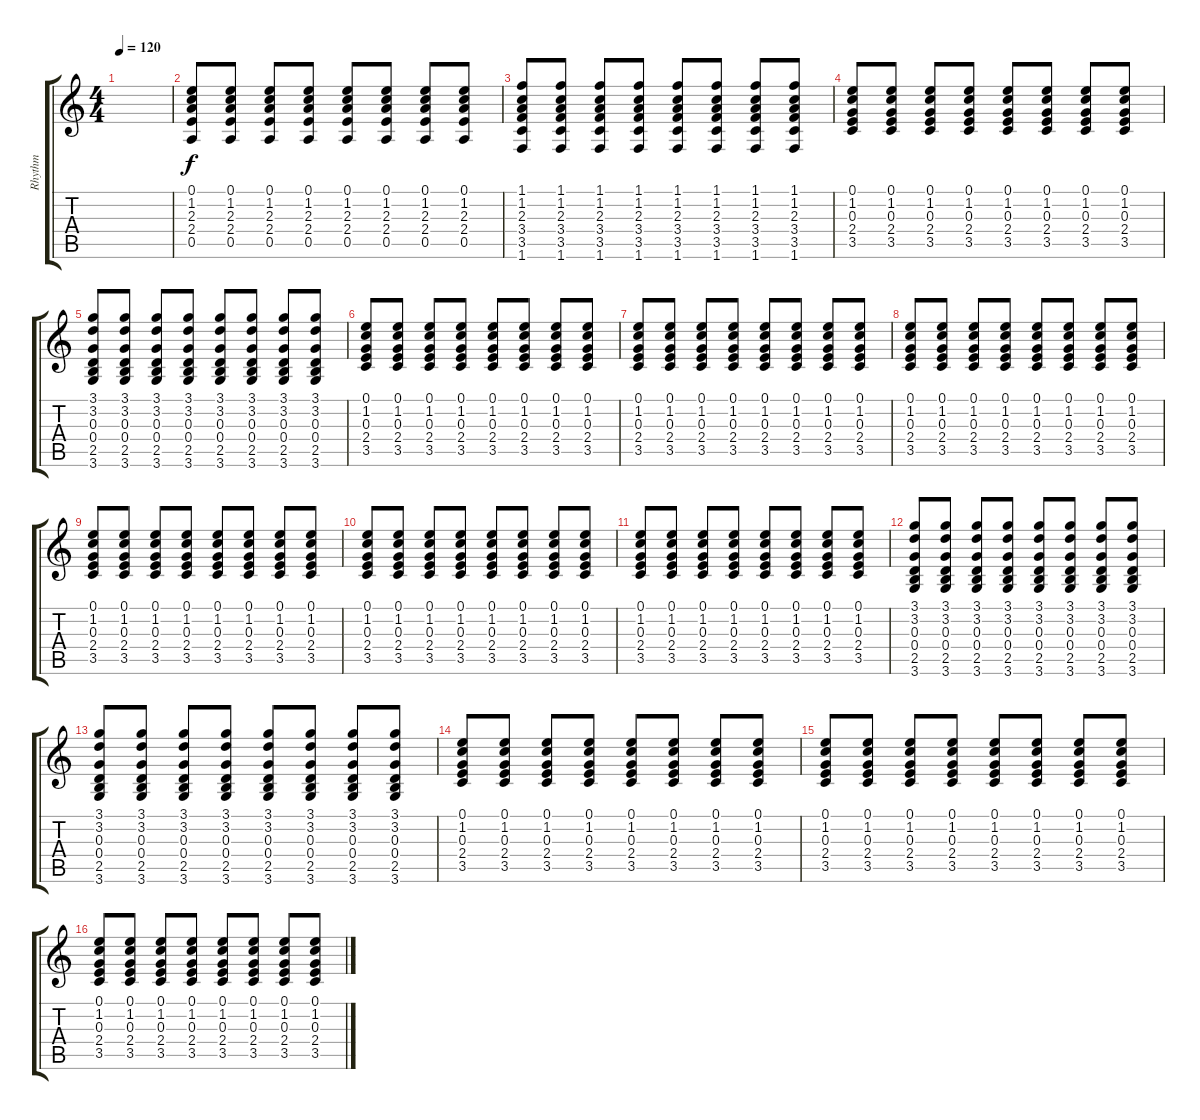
\track ("Rhythm" "Rhythm") {instrument acousticguitarsteel}
\staff {score tabs}
\tuning (E4 B3 G3 D3 A2 E2) {hide}
\ts (4 4)
\tempo 120
\clef g2
\ks c
|
(0.1 1.2 2.3 2.4 0.5).8 (0.1 1.2 2.3 2.4 0.5).8 (0.1 1.2 2.3 2.4 0.5).8 (0.1 1.2 2.3 2.4 0.5).8 (0.1 1.2 2.3 2.4 0.5).8 (0.1 1.2 2.3 2.4 0.5).8 (0.1 1.2 2.3 2.4 0.5).8 (0.1 1.2 2.3 2.4 0.5).8 |
(1.1 1.2 2.3 3.4 3.5 1.6).8 (1.1 1.2 2.3 3.4 3.5 1.6).8 (1.1 1.2 2.3 3.4 3.5 1.6).8 (1.1 1.2 2.3 3.4 3.5 1.6).8 (1.1 1.2 2.3 3.4 3.5 1.6).8 (1.1 1.2 2.3 3.4 3.5 1.6).8 (1.1 1.2 2.3 3.4 3.5 1.6).8 (1.1 1.2 2.3 3.4 3.5 1.6).8 |
(0.1 1.2 0.3 2.4 3.5).8 (0.1 1.2 0.3 2.4 3.5).8 (0.1 1.2 0.3 2.4 3.5).8 (0.1 1.2 0.3 2.4 3.5).8 (0.1 1.2 0.3 2.4 3.5).8 (0.1 1.2 0.3 2.4 3.5).8 (0.1 1.2 0.3 2.4 3.5).8 (0.1 1.2 0.3 2.4 3.5).8 |
(3.1 3.2 0.3 0.4 2.5 3.6).8 (3.1 3.2 0.3 0.4 2.5 3.6).8 (3.1 3.2 0.3 0.4 2.5 3.6).8 (3.1 3.2 0.3 0.4 2.5 3.6).8 (3.1 3.2 0.3 0.4 2.5 3.6).8 (3.1 3.2 0.3 0.4 2.5 3.6).8 (3.1 3.2 0.3 0.4 2.5 3.6).8 (3.1 3.2 0.3 0.4 2.5 3.6).8 |
(0.1 1.2 0.3 2.4 3.5).8 (0.1 1.2 0.3 2.4 3.5).8 (0.1 1.2 0.3 2.4 3.5).8 (0.1 1.2 0.3 2.4 3.5).8 (0.1 1.2 0.3 2.4 3.5).8 (0.1 1.2 0.3 2.4 3.5).8 (0.1 1.2 0.3 2.4 3.5).8 (0.1 1.2 0.3 2.4 3.5).8 |
(0.1 1.2 0.3 2.4 3.5).8 (0.1 1.2 0.3 2.4 3.5).8 (0.1 1.2 0.3 2.4 3.5).8 (0.1 1.2 0.3 2.4 3.5).8 (0.1 1.2 0.3 2.4 3.5).8 (0.1 1.2 0.3 2.4 3.5).8 (0.1 1.2 0.3 2.4 3.5).8 (0.1 1.2 0.3 2.4 3.5).8 |
(0.1 1.2 0.3 2.4 3.5).8 (0.1 1.2 0.3 2.4 3.5).8 (0.1 1.2 0.3 2.4 3.5).8 (0.1 1.2 0.3 2.4 3.5).8 (0.1 1.2 0.3 2.4 3.5).8 (0.1 1.2 0.3 2.4 3.5).8 (0.1 1.2 0.3 2.4 3.5).8 (0.1 1.2 0.3 2.4 3.5).8 |
(0.1 1.2 0.3 2.4 3.5).8 (0.1 1.2 0.3 2.4 3.5).8 (0.1 1.2 0.3 2.4 3.5).8 (0.1 1.2 0.3 2.4 3.5).8 (0.1 1.2 0.3 2.4 3.5).8 (0.1 1.2 0.3 2.4 3.5).8 (0.1 1.2 0.3 2.4 3.5).8 (0.1 1.2 0.3 2.4 3.5).8 |
(0.1 1.2 0.3 2.4 3.5).8 (0.1 1.2 0.3 2.4 3.5).8 (0.1 1.2 0.3 2.4 3.5).8 (0.1 1.2 0.3 2.4 3.5).8 (0.1 1.2 0.3 2.4 3.5).8 (0.1 1.2 0.3 2.4 3.5).8 (0.1 1.2 0.3 2.4 3.5).8 (0.1 1.2 0.3 2.4 3.5).8 |
(0.1 1.2 0.3 2.4 3.5).8 (0.1 1.2 0.3 2.4 3.5).8 (0.1 1.2 0.3 2.4 3.5).8 (0.1 1.2 0.3 2.4 3.5).8 (0.1 1.2 0.3 2.4 3.5).8 (0.1 1.2 0.3 2.4 3.5).8 (0.1 1.2 0.3 2.4 3.5).8 (0.1 1.2 0.3 2.4 3.5).8 |
(3.1 3.2 0.3 0.4 2.5 3.6).8 (3.1 3.2 0.3 0.4 2.5 3.6).8 (3.1 3.2 0.3 0.4 2.5 3.6).8 (3.1 3.2 0.3 0.4 2.5 3.6).8 (3.1 3.2 0.3 0.4 2.5 3.6).8 (3.1 3.2 0.3 0.4 2.5 3.6).8 (3.1 3.2 0.3 0.4 2.5 3.6).8 (3.1 3.2 0.3 0.4 2.5 3.6).8 |
(3.1 3.2 0.3 0.4 2.5 3.6).8 (3.1 3.2 0.3 0.4 2.5 3.6).8 (3.1 3.2 0.3 0.4 2.5 3.6).8 (3.1 3.2 0.3 0.4 2.5 3.6).8 (3.1 3.2 0.3 0.4 2.5 3.6).8 (3.1 3.2 0.3 0.4 2.5 3.6).8 (3.1 3.2 0.3 0.4 2.5 3.6).8 (3.1 3.2 0.3 0.4 2.5 3.6).8 |
(0.1 1.2 0.3 2.4 3.5).8 (0.1 1.2 0.3 2.4 3.5).8 (0.1 1.2 0.3 2.4 3.5).8 (0.1 1.2 0.3 2.4 3.5).8 (0.1 1.2 0.3 2.4 3.5).8 (0.1 1.2 0.3 2.4 3.5).8 (0.1 1.2 0.3 2.4 3.5).8 (0.1 1.2 0.3 2.4 3.5).8 |
(0.1 1.2 0.3 2.4 3.5).8 (0.1 1.2 0.3 2.4 3.5).8 (0.1 1.2 0.3 2.4 3.5).8 (0.1 1.2 0.3 2.4 3.5).8 (0.1 1.2 0.3 2.4 3.5).8 (0.1 1.2 0.3 2.4 3.5).8 (0.1 1.2 0.3 2.4 3.5).8 (0.1 1.2 0.3 2.4 3.5).8 |
(0.1 1.2 0.3 2.4 3.5).8 (0.1 1.2 0.3 2.4 3.5).8 (0.1 1.2 0.3 2.4 3.5).8 (0.1 1.2 0.3 2.4 3.5).8 (0.1 1.2 0.3 2.4 3.5).8 (0.1 1.2 0.3 2.4 3.5).8 (0.1 1.2 0.3 2.4 3.5).8 (0.1 1.2 0.3 2.4 3.5).8
